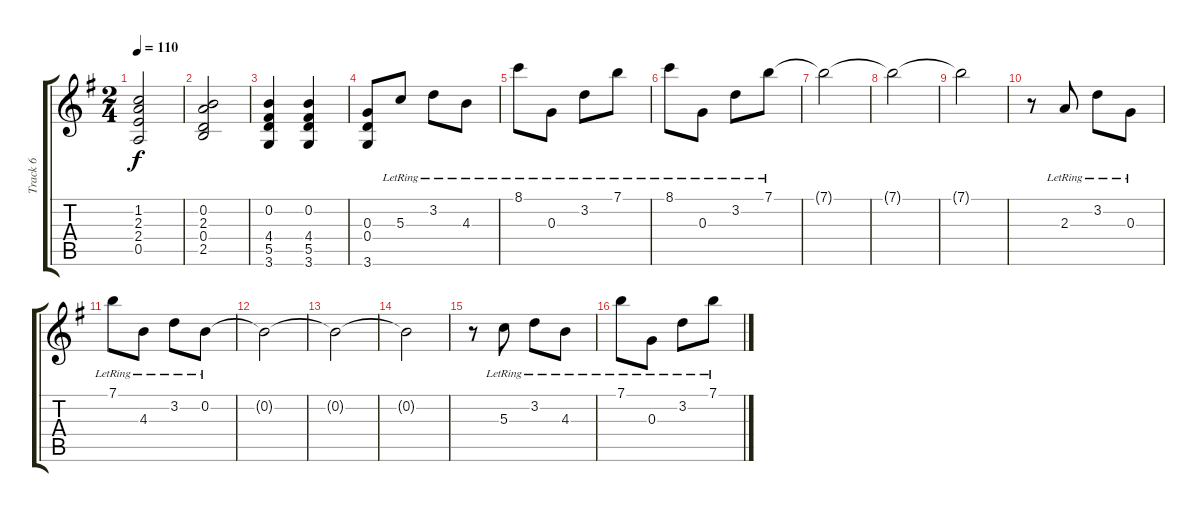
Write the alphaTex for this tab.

\track ("Track 6" "Track 6") {instrument acousticguitarnylon}
\staff {score tabs}
\tuning (E4 B3 G3 D3 A2 E2) {hide}
\ts (2 4)
\tempo 110
\clef g2
\ks g
(1.2 2.3 2.4 0.5).2{dy f} |
(0.2 2.3 0.4 2.5).2 |
(0.2 4.4 5.5 3.6).4 (0.2 4.4 5.5 3.6).4 |
(0.3 0.4 3.6).8 5.3{lr}.8 3.2{lr}.8 4.3{lr}.8 |
8.1{lr}.8 0.3{lr}.8 3.2{lr}.8 7.1{lr}.8 |
8.1{lr}.8 0.3{lr}.8 3.2{lr}.8 7.1{lr}.8 |
7.1{t}.2 |
7.1{t}.2 |
7.1{t}.2 |
r.8 2.3{lr}.8 3.2{lr}.8 0.3{lr}.8 |
7.1{lr}.8 4.3{lr}.8 3.2{lr}.8 0.2{lr}.8 |
0.2{t}.2 |
0.2{t}.2 |
0.2{t}.2 |
r.8 5.3{lr}.8 3.2{lr}.8 4.3{lr}.8 |
7.1{lr}.8 0.3{lr}.8 3.2{lr}.8 7.1{lr}.8
